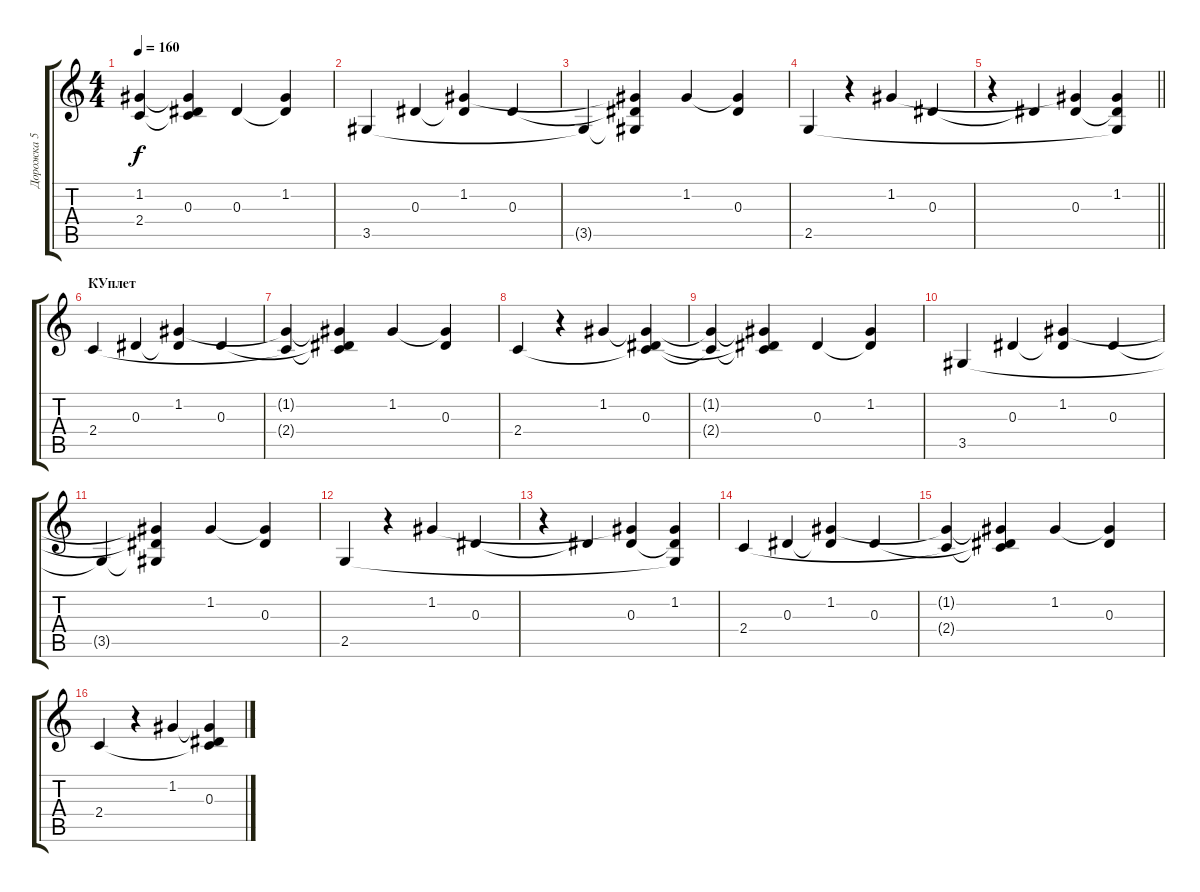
\track ("Дорожка 5" "Дорожка 5") {instrument electricguitarmuted}
\staff {score tabs}
\tuning (C4 G3 Eb3 Bb2 F2 C2) {hide}
\ts (4 4)
\tempo 160
\clef g2
\ks c
(1.2{t} 2.4{t}).4{dy f} (1.2{t} 0.3{t} 2.4{t}).4 0.3.4 (1.2 0.3{t}).4 |
3.5.4 0.3.4 (1.2 0.3{t}).4 0.3.4 |
3.5{t}.4 (1.2{t} 0.3{t} 3.5{t}).4 1.2.4 (1.2{t} 0.3).4 |
2.5.4 r.4 1.2.4 0.3.4 |
\barLineRight lightlight
r.4 0.3{t}.4 (1.2{t} 0.3).4 (1.2 0.3{t} 2.5{t}).4 |
\section ("" "КУплет")
2.4.4 0.3.4 (1.2 0.3{t}).4 0.3.4 |
(1.2{t} 2.4{t}).4 (1.2{t} 0.3{t} 2.4{t}).4 1.2.4 (1.2{t} 0.3).4 |
2.4.4 r.4 1.2.4 (1.2{t} 0.3 2.4{t}).4 |
(1.2{t} 2.4{t}).4 (1.2{t} 0.3{t} 2.4{t}).4 0.3.4 (1.2 0.3{t}).4 |
3.5.4 0.3.4 (1.2 0.3{t}).4 0.3.4 |
3.5{t}.4 (1.2{t} 0.3{t} 3.5{t}).4 1.2.4 (1.2{t} 0.3).4 |
2.5.4 r.4 1.2.4 0.3.4 |
r.4 0.3{t}.4 (1.2{t} 0.3).4 (1.2 0.3{t} 2.5{t}).4 |
2.4.4 0.3.4 (1.2 0.3{t}).4 0.3.4 |
(1.2{t} 2.4{t}).4 (1.2{t} 0.3{t} 2.4{t}).4 1.2.4 (1.2{t} 0.3).4 |
2.4.4 r.4 1.2.4 (1.2{t} 0.3 2.4{t}).4
